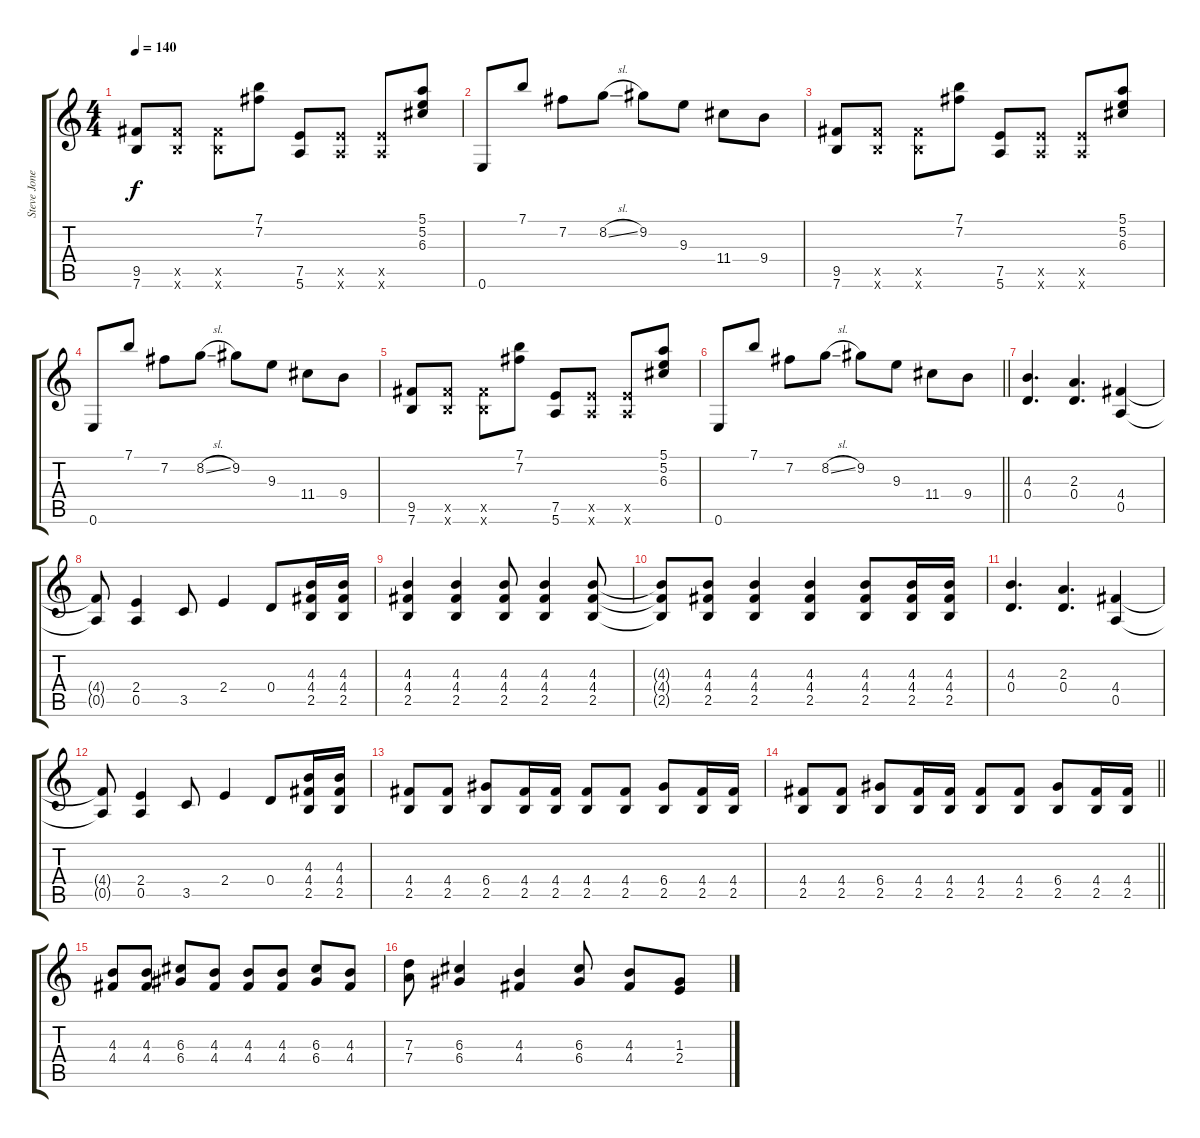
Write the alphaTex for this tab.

\track ("Steve Jones" "Steve Jone") {instrument distortionguitar}
\staff {score tabs}
\tuning (E4 B3 G3 D3 A2 E2) {hide}
\ts (4 4)
\tempo 140
\clef g2
\ks c
(9.5 7.6).8{dy f} (9.5{x} 7.6{x}).8 (9.5{x} 7.6{x}).8 (7.1 7.2).8 (7.5 5.6).8 (7.5{x} 5.6{x}).8 (7.5{x} 5.6{x}).8 (5.1 5.2 6.3).8 |
0.6.8 7.1.8 7.2.8 8.2{sl}.8 9.2.8 9.3.8 11.4.8 9.4.8 |
(9.5 7.6).8 (9.5{x} 7.6{x}).8 (9.5{x} 7.6{x}).8 (7.1 7.2).8 (7.5 5.6).8 (7.5{x} 5.6{x}).8 (7.5{x} 5.6{x}).8 (5.1 5.2 6.3).8 |
0.6.8 7.1.8 7.2.8 8.2{sl}.8 9.2.8 9.3.8 11.4.8 9.4.8 |
(9.5 7.6).8 (9.5{x} 7.6{x}).8 (9.5{x} 7.6{x}).8 (7.1 7.2).8 (7.5 5.6).8 (7.5{x} 5.6{x}).8 (7.5{x} 5.6{x}).8 (5.1 5.2 6.3).8 |
\barLineRight lightlight
0.6.8 7.1.8 7.2.8 8.2{sl}.8 9.2.8 9.3.8 11.4.8 9.4.8 |
(4.3 0.4).4{d} (2.3 0.4).4{d} (4.4 0.5).4 |
(4.4{t} 0.5{t}).8 (2.4 0.5).4 3.5.8 2.4.4 0.4.8 (4.3 4.4 2.5).16 (4.3 4.4 2.5).16 |
(4.3 4.4 2.5).4 (4.3 4.4 2.5).4 (4.3 4.4 2.5).8 (4.3 4.4 2.5).4 (4.3 4.4 2.5).8 |
(4.3{t} 4.4{t} 2.5{t}).8 (4.3 4.4 2.5).8 (4.3 4.4 2.5).4 (4.3 4.4 2.5).4 (4.3 4.4 2.5).8 (4.3 4.4 2.5).16 (4.3 4.4 2.5).16 |
(4.3 0.4).4{d} (2.3 0.4).4{d} (4.4 0.5).4 |
(4.4{t} 0.5{t}).8 (2.4 0.5).4 3.5.8 2.4.4 0.4.8 (4.3 4.4 2.5).16 (4.3 4.4 2.5).16 |
(4.4 2.5).8 (4.4 2.5).8 (6.4 2.5).8 (4.4 2.5).16 (4.4 2.5).16 (4.4 2.5).8 (4.4 2.5).8 (6.4 2.5).8 (4.4 2.5).16 (4.4 2.5).16 |
\barLineRight lightlight
(4.4 2.5).8 (4.4 2.5).8 (6.4 2.5).8 (4.4 2.5).16 (4.4 2.5).16 (4.4 2.5).8 (4.4 2.5).8 (6.4 2.5).8 (4.4 2.5).16 (4.4 2.5).16 |
(4.3 4.4).8 (4.3 4.4).8 (6.3 6.4).8 (4.3 4.4).8 (4.3 4.4).8 (4.3 4.4).8 (6.3 6.4).8 (4.3 4.4).8 |
(7.3 7.4).8 (6.3 6.4).4 (4.3 4.4).4 (6.3 6.4).8 (4.3 4.4).8 (1.3 2.4).8
